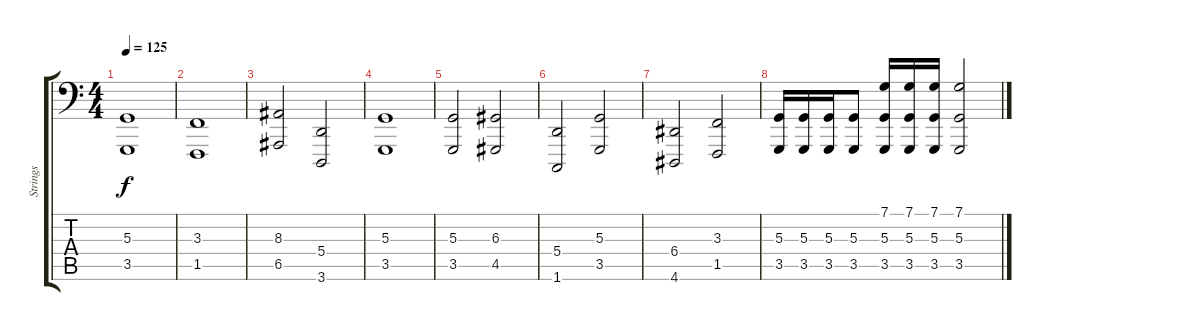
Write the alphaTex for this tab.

\track ("Strings" "Strings") {instrument stringensemble1}
\staff {score tabs}
\tuning (C3 G2 D2 A1 E1 B0) {hide}
\ts (4 4)
\tempo 125
\clef f4
\ks c
(5.3 3.5).1{dy f} |
(3.3 1.5).1 |
(8.3 6.5).2 (5.4 3.6).2 |
(5.3 3.5).1 |
(5.3 3.5).2 (6.3 4.5).2 |
(5.4 1.6).2 (5.3 3.5).2 |
(6.4 4.6).2 (3.3 1.5).2 |
(5.3 3.5).16 (5.3 3.5).16 (5.3 3.5).16 (5.3 3.5).8 (7.1 5.3 3.5).16 (7.1 5.3 3.5).16 (7.1 5.3 3.5).16 (7.1 5.3 3.5).2
